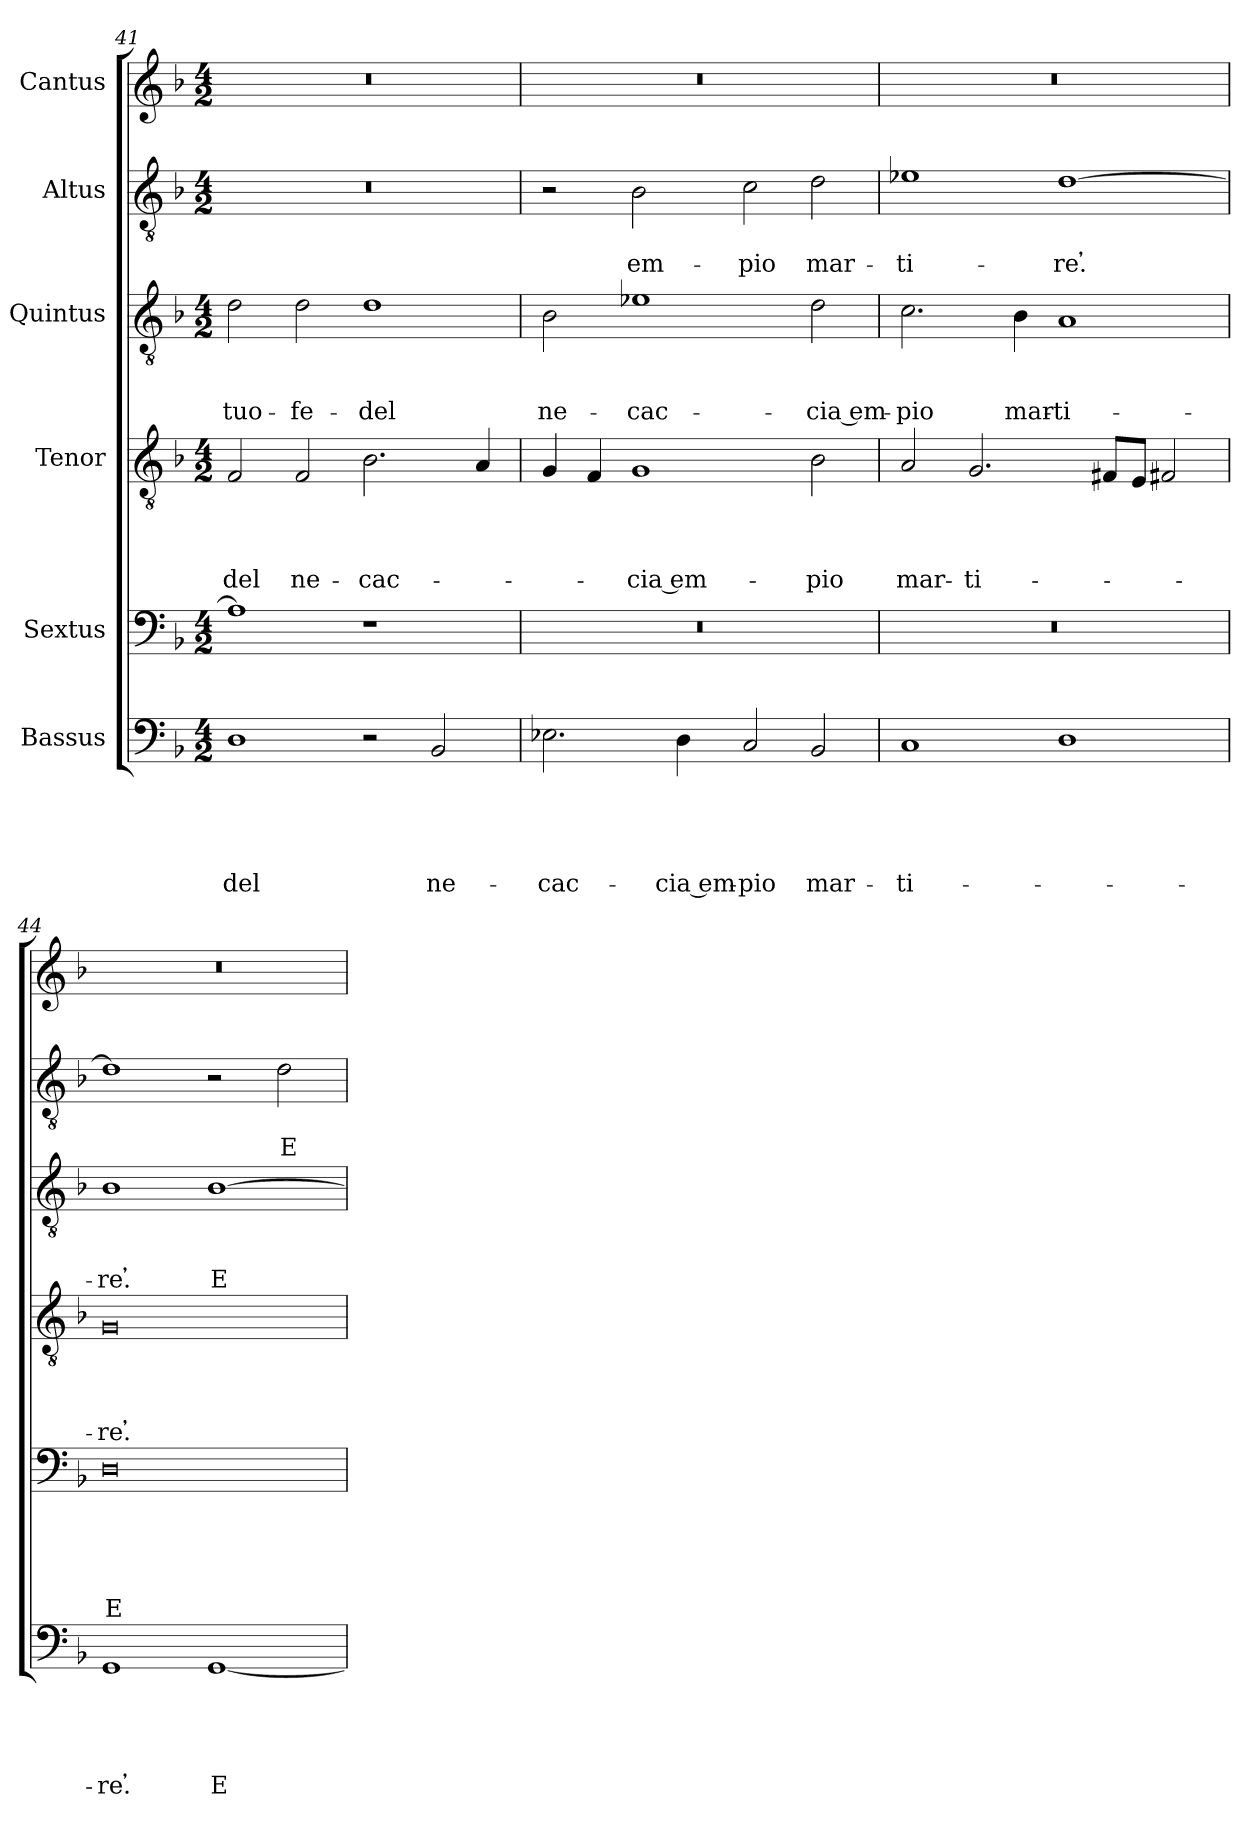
**kern	**text	**text	**text	**text	**text	**kern	**text	**text	**text	**text	**text	**kern	**text	**text	**text	**text	**kern	**text	**text	**text	**kern	**text	**text	**kern
*part6	*part6	*part6	*part6	*part6	*part6	*part5	*part5	*part5	*part5	*part5	*part5	*part4	*part4	*part4	*part4	*part4	*part3	*part3	*part3	*part3	*part2	*part2	*part2	*part1
*staff6	*staff6	*staff6	*staff6	*staff6	*staff6	*staff5	*staff5	*staff5	*staff5	*staff5	*staff5	*staff4	*staff4	*staff4	*staff4	*staff4	*staff3	*staff3	*staff3	*staff3	*staff2	*staff2	*staff2	*staff1
*I"Bassus	*	*	*	*	*	*I"Sextus	*	*	*	*	*	*I"Tenor	*	*	*	*	*I"Quintus	*	*	*	*I"Altus	*	*	*I"Cantus
*clefF4	*	*	*	*	*	*clefF4	*	*	*	*	*	*clefGv2	*	*	*	*	*clefGv2	*	*	*	*clefGv2	*	*	*clefG2
*k[b-]	*	*	*	*	*	*k[b-]	*	*	*	*	*	*k[b-]	*	*	*	*	*k[b-]	*	*	*	*k[b-]	*	*	*k[b-]
*M4/2	*	*	*	*	*	*M4/2	*	*	*	*	*	*M4/2	*	*	*	*	*M4/2	*	*	*	*M4/2	*	*	*M4/2
=41	=41	=41	=41	=41	=41	=41	=41	=41	=41	=41	=41	=41	=41	=41	=41	=41	=41	=41	=41	=41	=41	=41	=41	=41
1D\	.	.	.	.	-del	1A\]	.	.	.	.	.	2F/	.	.	.	-del	2d\	.	.	tuo-	0r	.	.	0r
.	.	.	.	.	.	.	.	.	.	.	.	2F/	.	.	.	ne-	2d\	.	.	fe-	.	.	.	.
2r	.	.	.	.	.	1r	.	.	.	.	.	2.B-\	.	.	.	cac-	1d\	.	.	-del	.	.	.	.
2BB-/	.	.	.	.	ne-	.	.	.	.	.	.	.	.	.	.	.	.	.	.	.	.	.	.	.
.	.	.	.	.	.	.	.	.	.	.	.	4A/	.	.	.	.	.	.	.	.	.	.	.	.
=42	=42	=42	=42	=42	=42	=42	=42	=42	=42	=42	=42	=42	=42	=42	=42	=42	=42	=42	=42	=42	=42	=42	=42	=42
2.E-X\	.	.	.	.	cac-	0r	.	.	.	.	.	4G/	.	.	.	.	2B-\	.	.	ne-	2r	.	.	0r
.	.	.	.	.	.	.	.	.	.	.	.	4F/	.	.	.	.	.	.	.	.	.	.	.	.
.	.	.	.	.	.	.	.	.	.	.	.	1G/	.	.	.	-cia em-	1e-X\	.	.	cac-	2B-\	.	em-	.
4D\	.	.	.	.	-cia em-	.	.	.	.	.	.	.	.	.	.	.	.	.	.	.	.	.	.	.
2C/	.	.	.	.	-pio	.	.	.	.	.	.	.	.	.	.	.	.	.	.	.	2c\	.	-pio	.
2BB-/	.	.	.	.	mar-	.	.	.	.	.	.	2B-\	.	.	.	-pio	2d\	.	.	-cia em-	2d\	.	mar-	.
=43	=43	=43	=43	=43	=43	=43	=43	=43	=43	=43	=43	=43	=43	=43	=43	=43	=43	=43	=43	=43	=43	=43	=43	=43
1C/	.	.	.	.	-ti-	0r	.	.	.	.	.	2A/	.	.	.	mar-	2.c\	.	.	-pio	1e-X\	.	-ti-	0r
.	.	.	.	.	.	.	.	.	.	.	.	2.G/	.	.	.	-ti-	.	.	.	.	.	.	.	.
.	.	.	.	.	.	.	.	.	.	.	.	.	.	.	.	.	4B-\	.	.	mar-	.	.	.	.
1D\	.	.	.	.	.	.	.	.	.	.	.	.	.	.	.	.	1A/	.	.	-ti-	[1d\	.	-re.̓	.
.	.	.	.	.	.	.	.	.	.	.	.	8F#X/L	.	.	.	.	.	.	.	.	.	.	.	.
.	.	.	.	.	.	.	.	.	.	.	.	8E/J	.	.	.	.	.	.	.	.	.	.	.	.
.	.	.	.	.	.	.	.	.	.	.	.	2F#X/	.	.	.	.	.	.	.	.	.	.	.	.
=44	=44	=44	=44	=44	=44	=44	=44	=44	=44	=44	=44	=44	=44	=44	=44	=44	=44	=44	=44	=44	=44	=44	=44	=44
1GG/	.	.	.	.	-re.̓	0D\	.	.	.	.	E-	0G/	.	.	.	-re.̓	1B-\	.	.	-re.̓	1d\]	.	.	0r
[1GG/	.	.	.	.	E-	.	.	.	.	.	.	.	.	.	.	.	[1B-\	.	.	E-	2r	.	.	.
.	.	.	.	.	.	.	.	.	.	.	.	.	.	.	.	.	.	.	.	.	2d\	.	E-	.
=	=	=	=	=	=	=	=	=	=	=	=	=	=	=	=	=	=	=	=	=	=	=	=	=
*-	*-	*-	*-	*-	*-	*-	*-	*-	*-	*-	*-	*-	*-	*-	*-	*-	*-	*-	*-	*-	*-	*-	*-	*-
